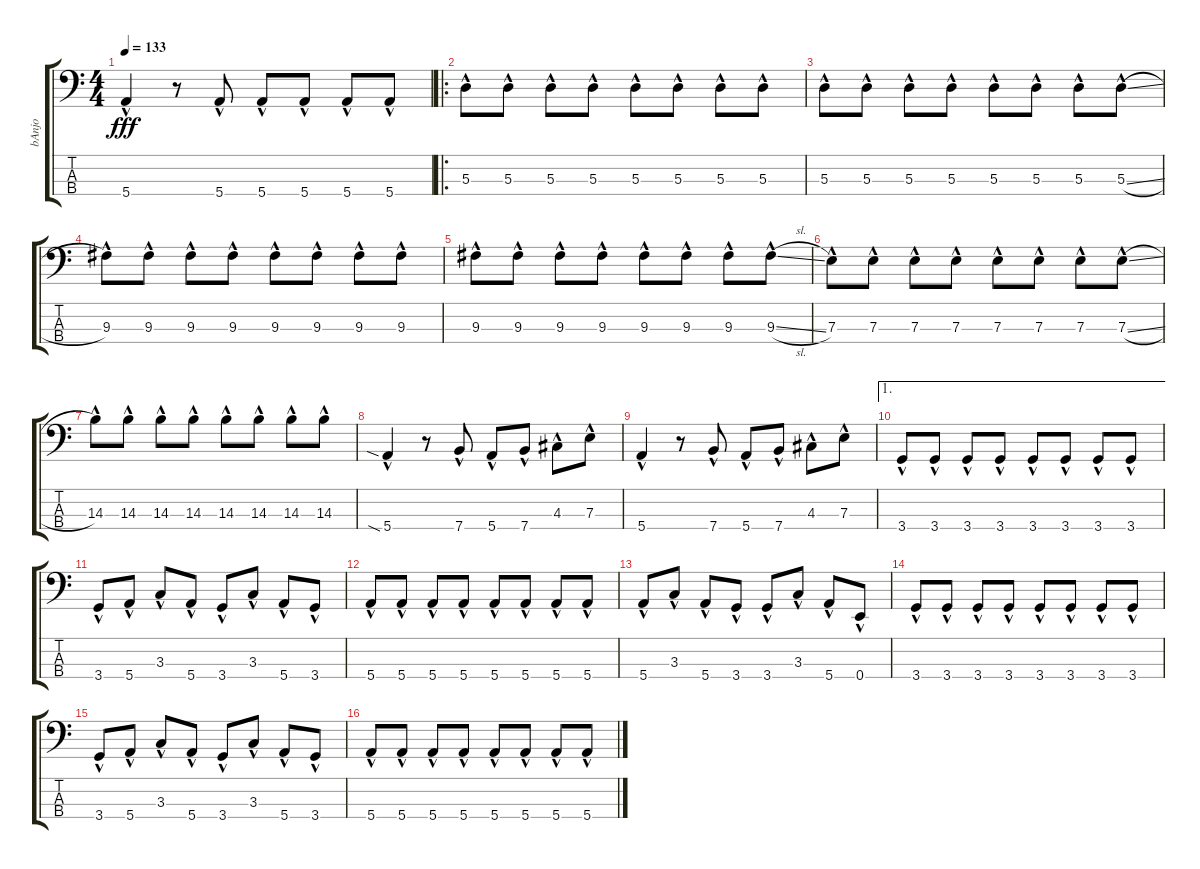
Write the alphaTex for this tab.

\track ("bAnjo" "bAnjo") {instrument electricbassfinger}
\staff {score tabs}
\tuning (G2 D2 A1 E1) {hide}
\ts (4 4)
\tempo 133
\clef f4
\ks c
5.4{hac}.4{dy fff} r.8 5.4{hac}.8 5.4{hac}.8 5.4{hac}.8 5.4{hac}.8 5.4{hac}.8 |
\ro
5.3{hac}.8 5.3{hac}.8 5.3{hac}.8 5.3{hac}.8 5.3{hac}.8 5.3{hac}.8 5.3{hac}.8 5.3{hac}.8 |
5.3{hac}.8 5.3{hac}.8 5.3{hac}.8 5.3{hac}.8 5.3{hac}.8 5.3{hac}.8 5.3{hac}.8 5.3{sl hac}.8 |
9.3{hac}.8 9.3{hac}.8 9.3{hac}.8 9.3{hac}.8 9.3{hac}.8 9.3{hac}.8 9.3{hac}.8 9.3{hac}.8 |
9.3{hac}.8 9.3{hac}.8 9.3{hac}.8 9.3{hac}.8 9.3{hac}.8 9.3{hac}.8 9.3{hac}.8 9.3{sl hac}.8 |
7.3{hac}.8 7.3{hac}.8 7.3{hac}.8 7.3{hac}.8 7.3{hac}.8 7.3{hac}.8 7.3{hac}.8 7.3{sl hac}.8 |
14.3{hac}.8 14.3{hac}.8 14.3{hac}.8 14.3{hac}.8 14.3{hac}.8 14.3{hac}.8 14.3{hac}.8 14.3{hac}.8 |
5.4{sia hac}.4 r.8 7.4{hac}.8 5.4{hac}.8 7.4{hac}.8 4.3{hac}.8 7.3{hac}.8 |
5.4{hac}.4 r.8 7.4{hac}.8 5.4{hac}.8 7.4{hac}.8 4.3{hac}.8 7.3{hac}.8 |
\ae 1
3.4{hac}.8 3.4{hac}.8 3.4{hac}.8 3.4{hac}.8 3.4{hac}.8 3.4{hac}.8 3.4{hac}.8 3.4{hac}.8 |
3.4{hac}.8 5.4{hac}.8 3.3{hac}.8 5.4{hac}.8 3.4{hac}.8 3.3{hac}.8 5.4{hac}.8 3.4{hac}.8 |
5.4{hac}.8 5.4{hac}.8 5.4{hac}.8 5.4{hac}.8 5.4{hac}.8 5.4{hac}.8 5.4{hac}.8 5.4{hac}.8 |
5.4{hac}.8 3.3{hac}.8 5.4{hac}.8 3.4{hac}.8 3.4{hac}.8 3.3{hac}.8 5.4{hac}.8 0.4{hac}.8 |
3.4{hac}.8 3.4{hac}.8 3.4{hac}.8 3.4{hac}.8 3.4{hac}.8 3.4{hac}.8 3.4{hac}.8 3.4{hac}.8 |
3.4{hac}.8 5.4{hac}.8 3.3{hac}.8 5.4{hac}.8 3.4{hac}.8 3.3{hac}.8 5.4{hac}.8 3.4{hac}.8 |
5.4{hac}.8 5.4{hac}.8 5.4{hac}.8 5.4{hac}.8 5.4{hac}.8 5.4{hac}.8 5.4{hac}.8 5.4{hac}.8
